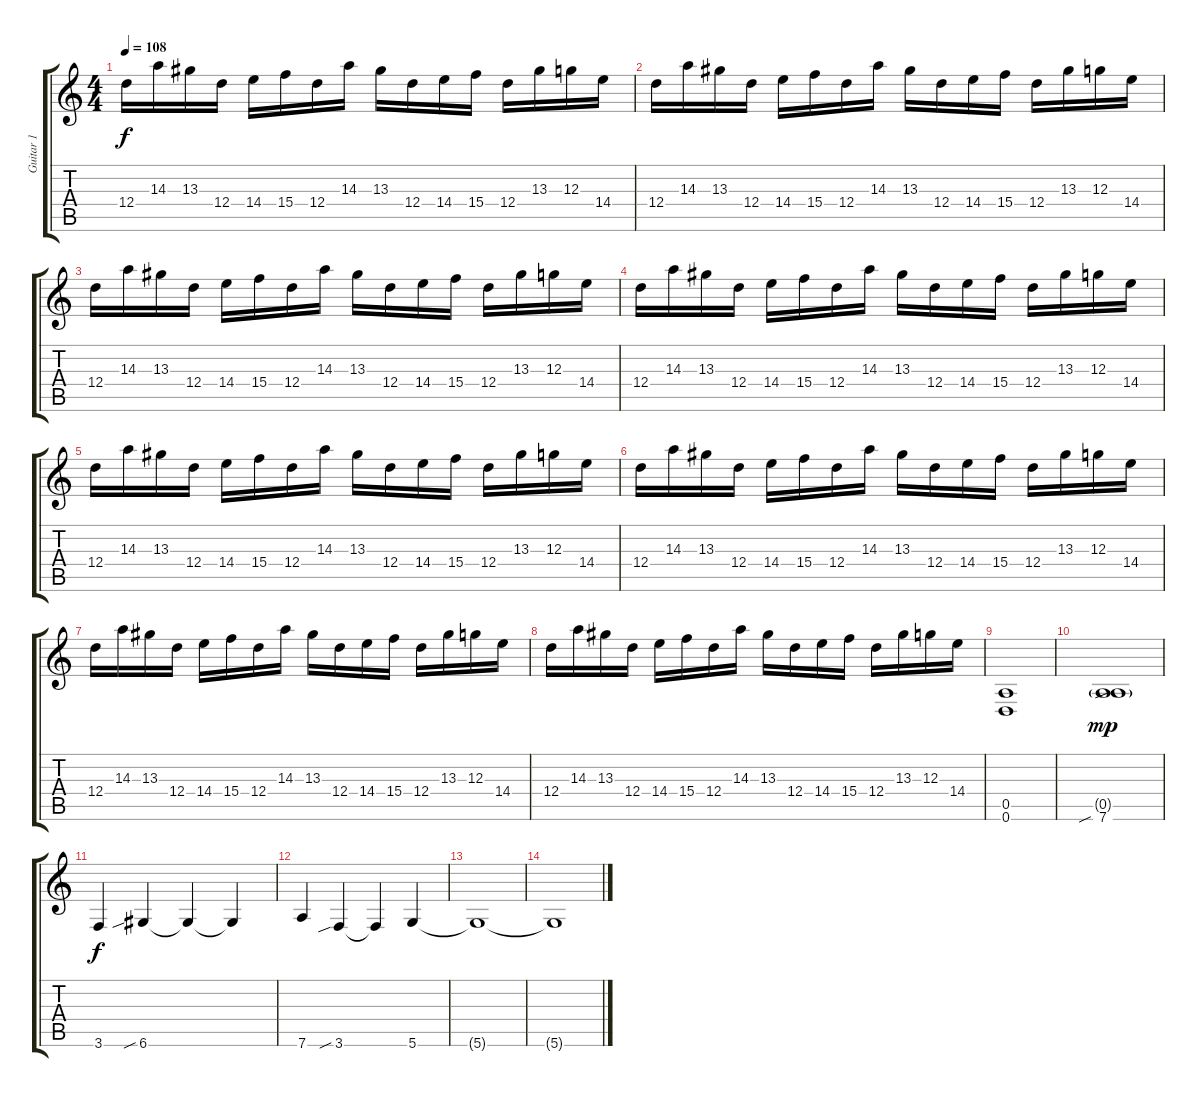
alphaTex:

\track ("Guitar 1" "Guitar 1") {instrument overdrivenguitar}
\staff {score tabs}
\tuning (E4 B3 G3 D3 A2 D2) {hide}
\ts (4 4)
\tempo 108
\clef g2
\ks c
12.4.16{dy f} 14.3.16 13.3.16 12.4.16 14.4.16 15.4.16 12.4.16 14.3.16 13.3.16 12.4.16 14.4.16 15.4.16 12.4.16 13.3.16 12.3.16 14.4.16 |
12.4.16 14.3.16 13.3.16 12.4.16 14.4.16 15.4.16 12.4.16 14.3.16 13.3.16 12.4.16 14.4.16 15.4.16 12.4.16 13.3.16 12.3.16 14.4.16 |
12.4.16 14.3.16 13.3.16 12.4.16 14.4.16 15.4.16 12.4.16 14.3.16 13.3.16 12.4.16 14.4.16 15.4.16 12.4.16 13.3.16 12.3.16 14.4.16 |
12.4.16 14.3.16 13.3.16 12.4.16 14.4.16 15.4.16 12.4.16 14.3.16 13.3.16 12.4.16 14.4.16 15.4.16 12.4.16 13.3.16 12.3.16 14.4.16 |
12.4.16 14.3.16 13.3.16 12.4.16 14.4.16 15.4.16 12.4.16 14.3.16 13.3.16 12.4.16 14.4.16 15.4.16 12.4.16 13.3.16 12.3.16 14.4.16 |
12.4.16 14.3.16 13.3.16 12.4.16 14.4.16 15.4.16 12.4.16 14.3.16 13.3.16 12.4.16 14.4.16 15.4.16 12.4.16 13.3.16 12.3.16 14.4.16 |
12.4.16 14.3.16 13.3.16 12.4.16 14.4.16 15.4.16 12.4.16 14.3.16 13.3.16 12.4.16 14.4.16 15.4.16 12.4.16 13.3.16 12.3.16 14.4.16 |
12.4.16 14.3.16 13.3.16 12.4.16 14.4.16 15.4.16 12.4.16 14.3.16 13.3.16 12.4.16 14.4.16 15.4.16 12.4.16 13.3.16 12.3.16 14.4.16 |
(0.5 0.6).1 |
(0.5{g} 7.6{sib}).1{dy mp} |
3.6.4{dy f} 6.6{sib}.4 6.6{t}.4 6.6{t}.4 |
7.6.4 3.6{sib}.4 3.6{t}.4 5.6.4 |
5.6{t}.1 |
5.6{t}.1
